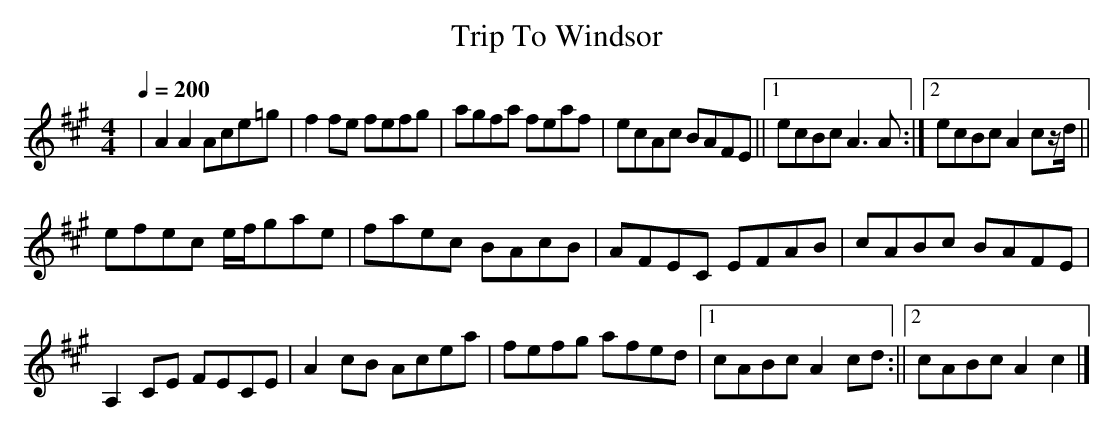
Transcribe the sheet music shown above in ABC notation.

X:1
T:Trip To Windsor
M:4/4
L:1/8
Q:1/4=200
K:A
|A2A2 Ace=g|f2fe fefg|agfa feaf|ecAc BAFE||1 ecBc A3A:|2 ecBc A2cz/2d/2||
efec e/2f/2gae|faec BAcB|AFEC EFAB|cABc BAFE|
A,2CE FECE|A2cB Acea|fefg afed|1 cABc A2cd:||2 cABc A2c2|]
